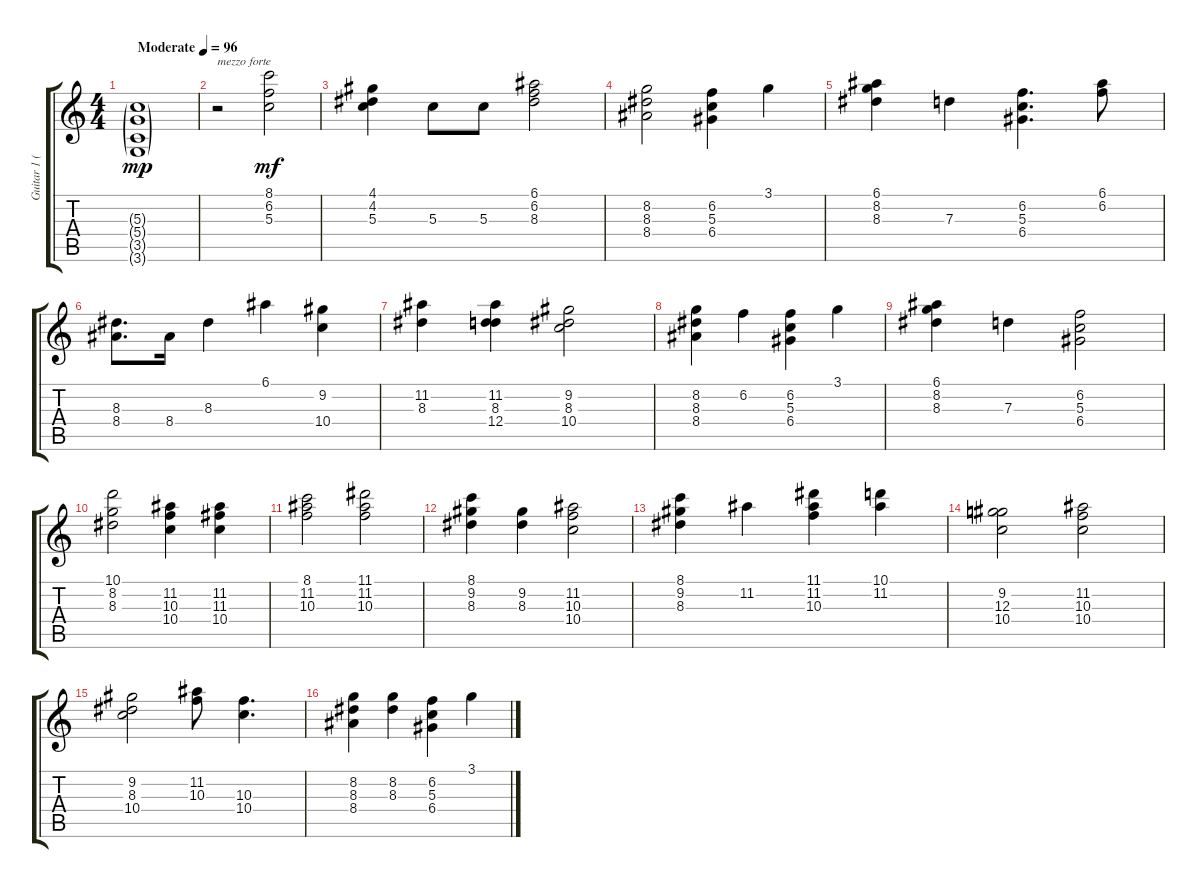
\track ("Guitar 1 (Rythm)" "Guitar 1 (") {instrument electricguitarclean}
\staff {score tabs}
\tuning (E4 B3 G3 D3 A2 E2) {hide}
\ts (4 4)
\tempo (96 "Moderate")
\clef g2
\ks c
(5.3{g} 5.4{g} 3.5{g} 3.6{g}).1{dy mp instrument electricguitarclean} |
r.2{txt "mezzo forte"} (8.1 6.2 5.3).2{dy mf} |
(4.1 4.2 5.3).4 5.3.8 5.3.8 (6.1 6.2 8.3).2 |
(8.2 8.3 8.4).2 (6.2 5.3 6.4).4 3.1.4 |
(6.1 8.2 8.3).4 7.3.4 (6.2 5.3 6.4).4{d} (6.1 6.2).8 |
(8.3 8.4).8{d} 8.4.16 8.3.4 6.1.4 (9.2 10.4).4 |
(11.2 8.3).4 (11.2 8.3 12.4).4 (9.2 8.3 10.4).2 |
(8.2 8.3 8.4).4 6.2.4 (6.2 5.3 6.4).4 3.1.4 |
(6.1 8.2 8.3).4 7.3.4 (6.2 5.3 6.4).2 |
(10.1 8.2 8.3).2 (11.2 10.3 10.4).4 (11.2 11.3 10.4).4 |
(8.1 11.2 10.3).2 (11.1 11.2 10.3).2 |
(8.1 9.2 8.3).4 (9.2 8.3).4 (11.2 10.3 10.4).2 |
(8.1 9.2 8.3).4 11.2.4 (11.1 11.2 10.3).4 (10.1 11.2).4 |
(9.2 12.3 10.4).2 (11.2 10.3 10.4).2 |
(9.2 8.3 10.4).2 (11.2 10.3).8 (10.3 10.4).4{d} |
(8.2 8.3 8.4).4 (8.2 8.3).4 (6.2 5.3 6.4).4 3.1.4
